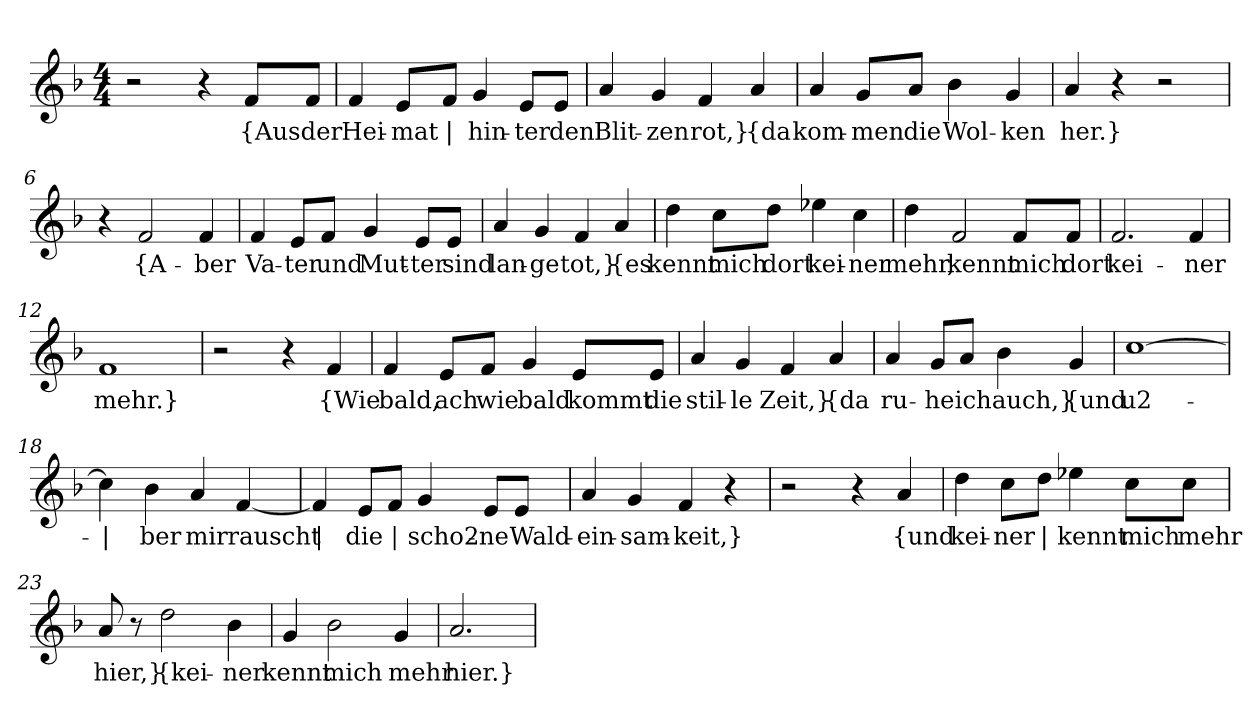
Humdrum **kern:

**kern	**text
*part1	*part1
*staff1	*staff1
*clefG2	*
*k[b-]	*
*M4/4	*
=1	=1
2r	.
4r	.
!	!LO:LY:b
8f/L	{Aus
!	!LO:LY:b
8f/J	der
=2	=2
!	!LO:LY:b
4f/	Hei-
!	!LO:LY:b
8e/L	-mat
!	!LO:LY:b
8f/J	|
!	!LO:LY:b
4g/	hin-
!	!LO:LY:b
8e/L	-ter
!	!LO:LY:b
8e/J	den
=3	=3
!	!LO:LY:b
4a/	Blit-
!	!LO:LY:b
4g/	-zen
!	!LO:LY:b
4f/	rot,}
!	!LO:LY:b
4a/	{da
=4	=4
!	!LO:LY:b
4a/	kom-
!	!LO:LY:b
8g/L	-men
!	!LO:LY:b
8a/J	die
!	!LO:LY:b
4b-\	Wol-
!	!LO:LY:b
4g/	-ken
=5	=5
!	!LO:LY:b
4a/	her.}
4r	.
2r	.
!!LO:LB:g=z
=6	=6
4r	.
!	!LO:LY:b
2f/	{A-
!	!LO:LY:b
4f/	-ber
=7	=7
!	!LO:LY:b
4f/	Va-
!	!LO:LY:b
8e/L	-ter
!	!LO:LY:b
8f/J	und
!	!LO:LY:b
4g/	Mut-
!	!LO:LY:b
8e/L	-ter
!	!LO:LY:b
8e/J	sind
=8	=8
!	!LO:LY:b
4a/	lan-
!	!LO:LY:b
4g/	-ge
!	!LO:LY:b
4f/	tot,}
!	!LO:LY:b
4a/	{es
=9	=9
!	!LO:LY:b
4dd\	kennt
!	!LO:LY:b
8cc\L	mich
!	!LO:LY:b
8dd\J	dort
!	!LO:LY:b
4ee-X\	kei-
!	!LO:LY:b
4cc\	-ner
!!LO:LB:g=z
=10	=10
!	!LO:LY:b
4dd\	mehr,
!	!LO:LY:b
2f/	kennt
!	!LO:LY:b
8f/L	mich
!	!LO:LY:b
8f/J	dort
=11	=11
!	!LO:LY:b
2.f/	kei-
!	!LO:LY:b
4f/	-ner
=12	=12
!	!LO:LY:b
1f	mehr.}
=13	=13
2r	.
4r	.
!	!LO:LY:b
4f/	{Wie
=14	=14
!	!LO:LY:b
4f/	bald,
!	!LO:LY:b
8e/L	ach
!	!LO:LY:b
8f/J	wie
!	!LO:LY:b
4g/	bald
!	!LO:LY:b
8e/L	kommt
!	!LO:LY:b
8e/J	die
!!LO:LB:g=z
=15	=15
!	!LO:LY:b
4a/	stil-
!	!LO:LY:b
4g/	-le
!	!LO:LY:b
4f/	Zeit,}
!	!LO:LY:b
4a/	{da
=16	=16
!	!LO:LY:b
4a/	ru-
!	!LO:LY:b
8g/L	-he
!	!LO:LY:b
8a/J	ich
!	!LO:LY:b
4b-\	auch,}
!	!LO:LY:b
4g/	{und
=17	=17
!	!LO:LY:b
[1cc	u2-
=18	=18
!	!LO:LY:b
4cc\]	|
!	!LO:LY:b
4b-\	-ber
!	!LO:LY:b
4a/	mir
!	!LO:LY:b
[4f/	rauscht
=19	=19
!	!LO:LY:b
4f/]	|
!	!LO:LY:b
8e/L	die
!	!LO:LY:b
8f/J	|
!	!LO:LY:b
4g/	scho2-
!	!LO:LY:b
8e/L	-ne
!	!LO:LY:b
8e/J	Wald-
!!LO:LB:g=z
=20	=20
!	!LO:LY:b
4a/	-ein-
!	!LO:LY:b
4g/	-sam-
!	!LO:LY:b
4f/	-keit,}
4r	.
=21	=21
2r	.
4r	.
!	!LO:LY:b
4a/	{und
=22	=22
!	!LO:LY:b
4dd\	kei-
!	!LO:LY:b
8cc\L	-ner
!	!LO:LY:b
8dd\J	|
!	!LO:LY:b
4ee-X\	kennt
!	!LO:LY:b
8cc\L	mich
!	!LO:LY:b
8cc\J	mehr
=23	=23
!	!LO:LY:b
8a/	hier,}
8r	.
!	!LO:LY:b
2dd\	{kei-
!	!LO:LY:b
4b-\	-ner
=24	=24
!	!LO:LY:b
4g/	kennt
!	!LO:LY:b
2b-\	mich
!	!LO:LY:b
4g/	mehr
=25	=25
!	!LO:LY:b
2.a/	hier.}
=	=
*-	*-
